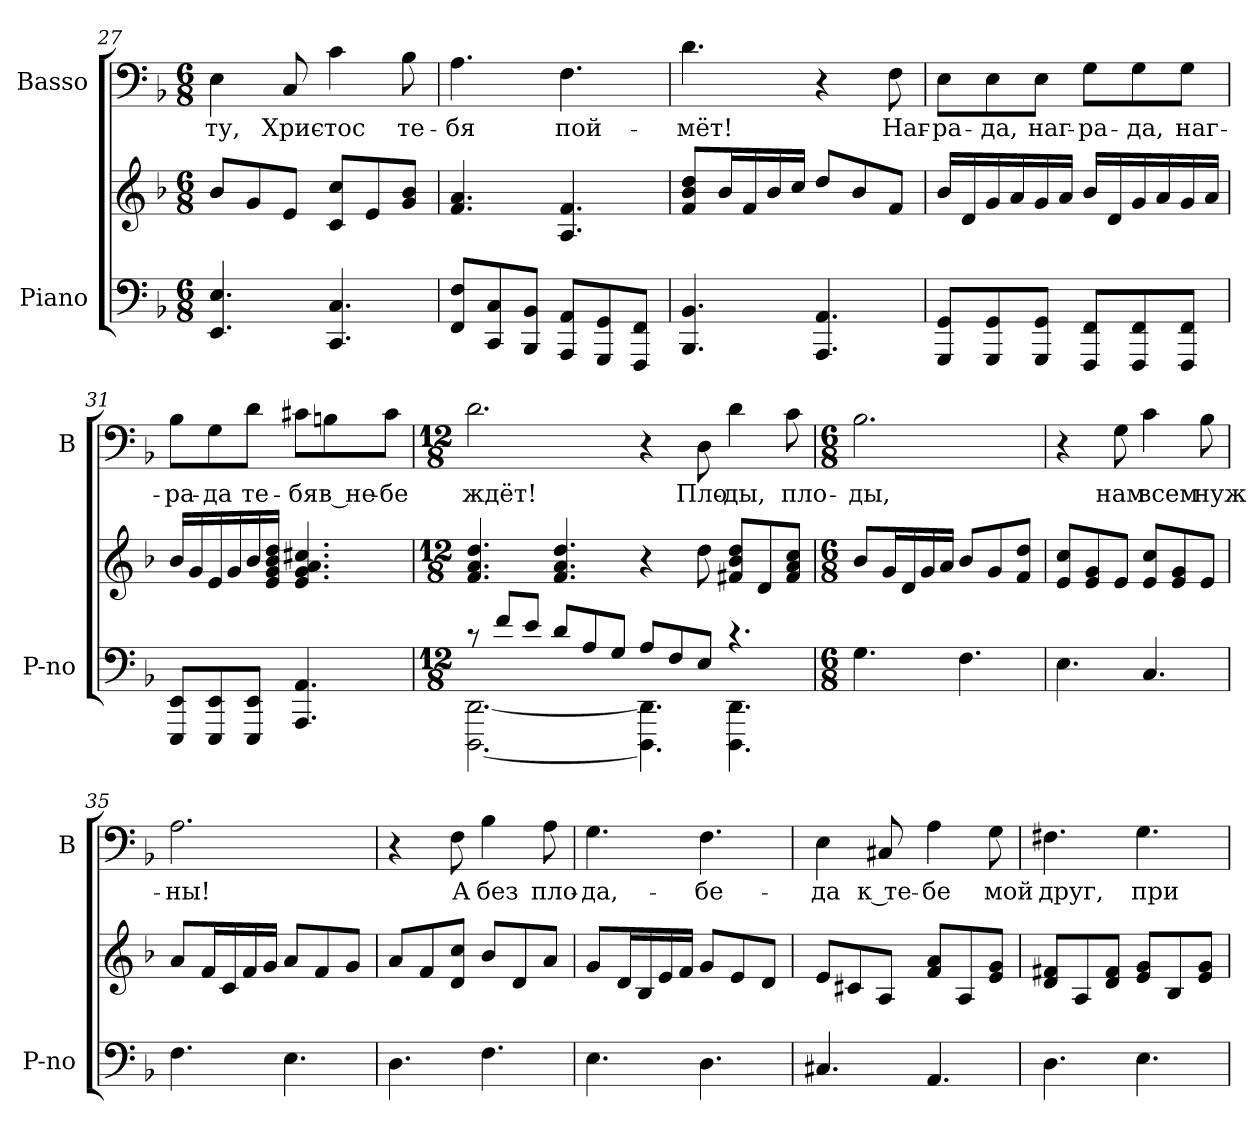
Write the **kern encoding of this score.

**kern	**kern	**kern	**text
*part2	*part2	*part1	*part1
*staff3	*staff2	*staff1	*staff1
*I"Piano	*	*I"Basso	*
*I'P-no	*	*I'B	*
*clefF4	*clefG2	*clefF4	*
*k[b-]	*k[b-]	*k[b-]	*
*d:	*d:	*d:	*
*M6/8	*M6/8	*M6/8	*
=27	=27	=27	=27
!	!	!	!LO:LY:b
4.EE/ 4.E/	8b-/L	4E\	-ту,
.	8g/	.	.
!	!	!	!LO:LY:b
.	8e/J	8C/	Хрис-
!	!	!	!LO:LY:b
4.CC/ 4.C/	8c/ 8cc/L	4c\	-тос
.	8e/	.	.
!	!	!	!LO:LY:b
.	8g/ 8b-/J	8B-\	те-
=28	=28	=28	=28
!	!	!	!LO:LY:b
8FF/ 8F/L	4.f/ 4.a/	4.A\	-бя
8CC/ 8C/	.	.	.
8BBB-/ 8BB-/J	.	.	.
!	!	!	!LO:LY:b
8AAA/ 8AA/L	4.A/ 4.f/	4.F\	пой-
8GGG/ 8GG/	.	.	.
8FFF/ 8FF/J	.	.	.
!!LO:PB:g=z
=29	=29	=29	=29
!	!	!	!LO:LY:b
4.BBB-/ 4.BB-/	8f/ 8b-/ 8dd/L	4.d\	-мёт!
.	16b-/L	.	.
.	16f/	.	.
.	16b-/	.	.
.	16cc/JJ	.	.
4.AAA/ 4.AA/	8dd/L	4r	.
.	8b-/	.	.
!	!	!	!LO:LY:b
.	8f/J	8F\	Наг-
=30	=30	=30	=30
!	!	!	!LO:LY:b
8GGG/ 8GG/L	16b-/LL	8E\L	-ра-
.	16d/	.	.
!	!	!	!LO:LY:b
8GGG/ 8GG/	16g/	8E\	-да,
.	16a/	.	.
!	!	!	!LO:LY:b
8GGG/ 8GG/J	16g/	8E\J	наг-
.	16a/JJ	.	.
!	!	!	!LO:LY:b
8FFF/ 8FF/L	16b-/LL	8G\L	-ра-
.	16d/	.	.
!	!	!	!LO:LY:b
8FFF/ 8FF/	16g/	8G\	-да,
.	16a/	.	.
!	!	!	!LO:LY:b
8FFF/ 8FF/J	16g/	8G\J	наг-
.	16a/JJ	.	.
=31	=31	=31	=31
!	!	!	!LO:LY:b
8EEE/ 8EE/L	16b-/LL	8B-\L	-ра-
.	16g/	.	.
!	!	!	!LO:LY:b
8EEE/ 8EE/	16e/	8G\	-да
.	16g/	.	.
!	!	!	!LO:LY:b
8EEE/ 8EE/J	16b-/	8d\J	те-
.	16e/ 16g/ 16b-/ 16dd/JJ	.	.
!	!	!	!LO:LY:b
4.AAA/ 4.AA/	4.e/ 4.g/ 4.a/ 4.cc#X/	8c#X\L	-бя
!	!	!	!LO:LY:b
.	.	8Bn\	в не-
!	!	!	!LO:LY:b
.	.	8c#\J	-бе
!!LO:LB:g=z
=32	=32	=32	=32
*M12/8	*M12/8	*M12/8	*
*^	*	*	*
!	!	!	!	!LO:LY:b
8rc	[<2.DDD\ [<2.DD\	4.f/ 4.a/ 4.dd/	2.d\	ждёт!
8f/L	.	.	.	.
8e/J	.	.	.	.
8d/L	.	4.f/ 4.a/ 4.dd/	.	.
8A/	.	.	.	.
8G/J	.	.	.	.
8A/L	4.DDD\] 4.DD\]	4r	4r	.
8F/	.	.	.	.
!	!	!	!	!LO:LY:b
8E/J	.	8dd\	8D\	Пло-
!	!	!	!	!LO:LY:b
4.rc	4.DDD\ 4.DD\	8f#X/ 8b-/ 8dd/L	4d\	-ды,
.	.	8d/	.	.
!	!	!	!	!LO:LY:b
.	.	8f#/ 8a/ 8cc/J	8c\	пло-
*v	*v	*	*	*
=33	=33	=33	=33
*M6/8	*M6/8	*M6/8	*
!	!	!	!LO:LY:b
4.G\	8b-/L	2.B-\	-ды,
.	16g/L	.	.
.	16d/	.	.
.	16g/	.	.
.	16a/JJ	.	.
4.F\	8b-/L	.	.
.	8g/	.	.
.	8f/ 8dd/J	.	.
=34	=34	=34	=34
4.E\	8e/ 8cc/L	4r	.
.	8e/ 8g/	.	.
!	!	!	!LO:LY:b
.	8e/J	8G\	нам
!	!	!	!LO:LY:b
4.C/	8e/ 8cc/L	4c\	всем
.	8e/ 8g/	.	.
!	!	!	!LO:LY:b
.	8e/J	8B-\	нуж-
!!LO:LB:g=z
=35	=35	=35	=35
!	!	!	!LO:LY:b
4.F\	8a/L	2.A\	-ны!
.	16f/L	.	.
.	16c/	.	.
.	16f/	.	.
.	16g/JJ	.	.
4.E\	8a/L	.	.
.	8f/	.	.
.	8g/J	.	.
=36	=36	=36	=36
4.D\	8a/L	4r	.
.	8f/	.	.
!	!	!	!LO:LY:b
.	8d/ 8cc/J	8F\	А
!	!	!	!LO:LY:b
4.F\	8b-/L	4B-\	без
.	8d/	.	.
!	!	!	!LO:LY:b
.	8a/J	8A\	пло-
=37	=37	=37	=37
!	!	!	!LO:LY:b
4.E\	8g/L	4.G\	-да,-
.	16d/L	.	.
.	16B-/	.	.
.	16e/	.	.
.	16f/JJ	.	.
!	!	!	!LO:LY:b
4.D\	8g/L	4.F\	-бе-
.	8e/	.	.
.	8d/J	.	.
=38	=38	=38	=38
!	!	!	!LO:LY:b
4.C#X/	8e/L	4E\	-да
.	8c#X/	.	.
!	!	!	!LO:LY:b
.	8A/J	8C#X/	к те-
!	!	!	!LO:LY:b
4.AA/	8f/ 8a/L	4A\	-бе
.	8A/	.	.
!	!	!	!LO:LY:b
.	8e/ 8g/J	8G\	мой
!!LO:LB:g=z
=39	=39	=39	=39
!	!	!	!LO:LY:b
4.D\	8d/ 8f#X/L	4.F#X\	друг,
.	8A/	.	.
.	8d/ 8f#/J	.	.
!	!	!	!LO:LY:b
4.E\	8e/ 8g/L	4.G\	при-
.	8B-/	.	.
.	8e/ 8g/J	.	.
=	=	=	=
*-	*-	*-	*-
